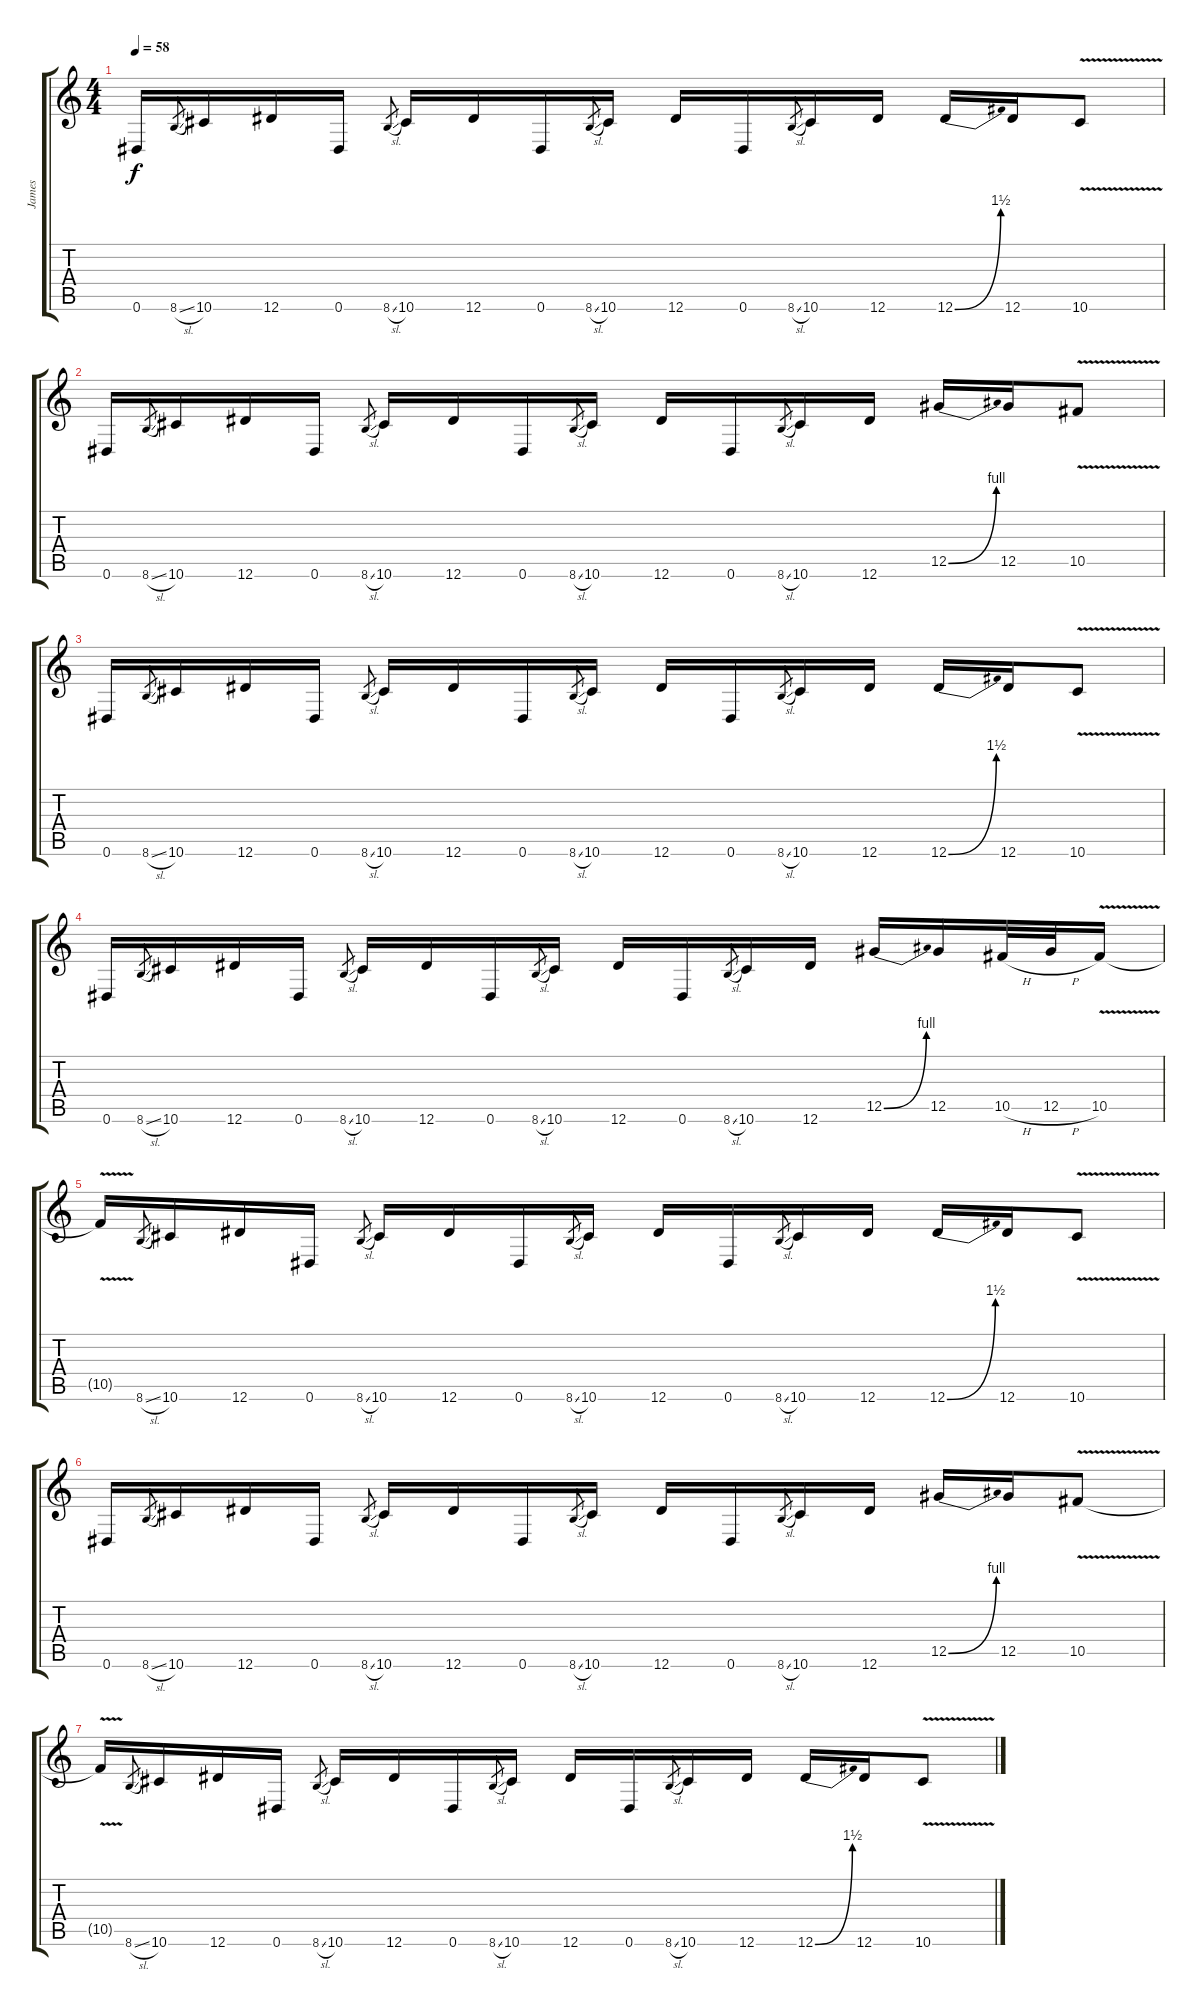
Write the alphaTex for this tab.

\track ("James " "James ") {instrument distortionguitar}
\staff {score tabs}
\tuning (Eb4 Bb3 Gb3 Db3 Ab2 Eb2) {hide}
\ts (4 4)
\tempo 58
\clef g2
\ks c
0.6.16{dy f} 8.6{sl}.8{gr} 10.6.16 12.6.16 0.6.16 8.6{sl}.8{gr} 10.6.16 12.6.16 0.6.16 8.6{sl}.8{gr} 10.6.16 12.6.16 0.6.16 8.6{sl}.8{gr} 10.6.16 12.6.16 12.6{be (bend 0 0 60 6)}.16 12.6.16 10.6{v}.8 |
0.6.16 8.6{sl}.8{gr} 10.6.16 12.6.16 0.6.16 8.6{sl}.8{gr} 10.6.16 12.6.16 0.6.16 8.6{sl}.8{gr} 10.6.16 12.6.16 0.6.16 8.6{sl}.8{gr} 10.6.16 12.6.16 12.5{be (bend 0 0 60 4)}.16 12.5.16 10.5{v}.8 |
0.6.16 8.6{sl}.8{gr} 10.6.16 12.6.16 0.6.16 8.6{sl}.8{gr} 10.6.16 12.6.16 0.6.16 8.6{sl}.8{gr} 10.6.16 12.6.16 0.6.16 8.6{sl}.8{gr} 10.6.16 12.6.16 12.6{be (bend 0 0 60 6)}.16 12.6.16 10.6{v}.8 |
0.6.16 8.6{sl}.8{gr} 10.6.16 12.6.16 0.6.16 8.6{sl}.8{gr} 10.6.16 12.6.16 0.6.16 8.6{sl}.8{gr} 10.6.16 12.6.16 0.6.16 8.6{sl}.8{gr} 10.6.16 12.6.16 12.5{be (bend 0 0 60 4)}.16 12.5.16 10.5{h}.32 12.5{h}.32 10.5{v}.16 |
10.5{t}.16 8.6{sl}.8{gr} 10.6.16 12.6.16 0.6.16 8.6{sl}.8{gr} 10.6.16 12.6.16 0.6.16 8.6{sl}.8{gr} 10.6.16 12.6.16 0.6.16 8.6{sl}.8{gr} 10.6.16 12.6.16 12.6{be (bend 0 0 60 6)}.16 12.6.16 10.6{v}.8 |
0.6.16 8.6{sl}.8{gr} 10.6.16 12.6.16 0.6.16 8.6{sl}.8{gr} 10.6.16 12.6.16 0.6.16 8.6{sl}.8{gr} 10.6.16 12.6.16 0.6.16 8.6{sl}.8{gr} 10.6.16 12.6.16 12.5{be (bend 0 0 60 4)}.16 12.5.16 10.5{v}.8 |
10.5{t}.16 8.6{sl}.8{gr} 10.6.16 12.6.16 0.6.16 8.6{sl}.8{gr} 10.6.16 12.6.16 0.6.16 8.6{sl}.8{gr} 10.6.16 12.6.16 0.6.16 8.6{sl}.8{gr} 10.6.16 12.6.16 12.6{be (bend 0 0 60 6)}.16 12.6.16 10.6{v}.8
